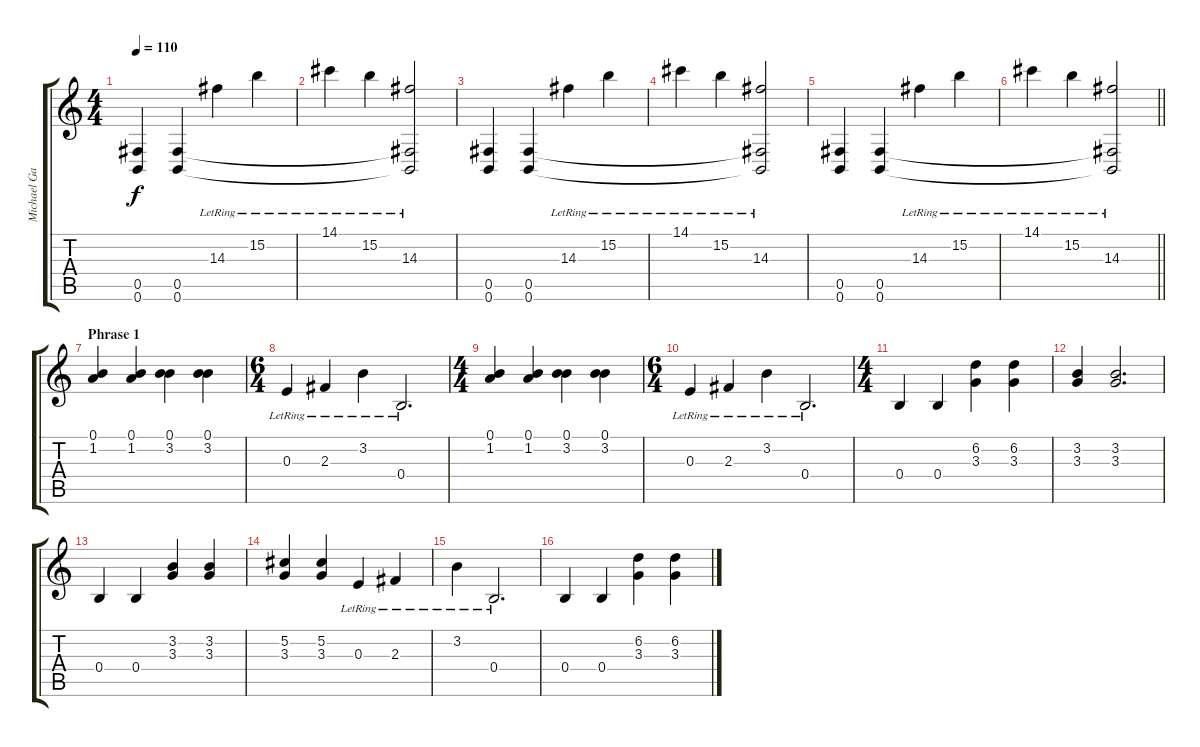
\track ("Michael Gallagher" "Michael Ga") {instrument overdrivenguitar}
\staff {score tabs}
\tuning (B3 Ab3 E3 B2 Gb2 B1) {hide}
\ts (4 4)
\tempo 110
\clef g2
\ks c
(0.5 0.6).4{dy f} (0.5 0.6).4 14.3{lr}.4 15.2{lr}.4 |
14.1{lr}.4 15.2{lr}.4 (14.3{lr} 0.5{t} 0.6{t}).2 |
(0.5 0.6).4 (0.5 0.6).4 14.3{lr}.4 15.2{lr}.4 |
14.1{lr}.4 15.2{lr}.4 (14.3{lr} 0.5{t} 0.6{t}).2 |
(0.5 0.6).4 (0.5 0.6).4 14.3{lr}.4 15.2{lr}.4 |
\barLineRight lightlight
14.1{lr}.4 15.2{lr}.4 (14.3{lr} 0.5{t} 0.6{t}).2 |
\section ("" "Phrase 1")
(0.1 1.2).4{volume 13 instrument overdrivenguitar} (0.1 1.2).4 (0.1 3.2).4 (0.1 3.2).4 |
\ts (6 4)
0.3{lr}.4 2.3{lr}.4 3.2{lr}.4 0.4{lr}.2{d} |
\ts (4 4)
(0.1 1.2).4 (0.1 1.2).4 (0.1 3.2).4 (0.1 3.2).4 |
\ts (6 4)
0.3{lr}.4 2.3{lr}.4 3.2{lr}.4 0.4{lr}.2{d} |
\ts (4 4)
0.4.4 0.4.4 (6.2 3.3).4 (6.2 3.3).4 |
(3.2 3.3).4 (3.2 3.3).2{d} |
0.4.4 0.4.4 (3.2 3.3).4 (3.2 3.3).4 |
(5.2 3.3).4 (5.2 3.3).4 0.3{lr}.4 2.3{lr}.4 |
3.2{lr}.4 0.4{lr}.2{d} |
0.4.4 0.4.4 (6.2 3.3).4 (6.2 3.3).4
